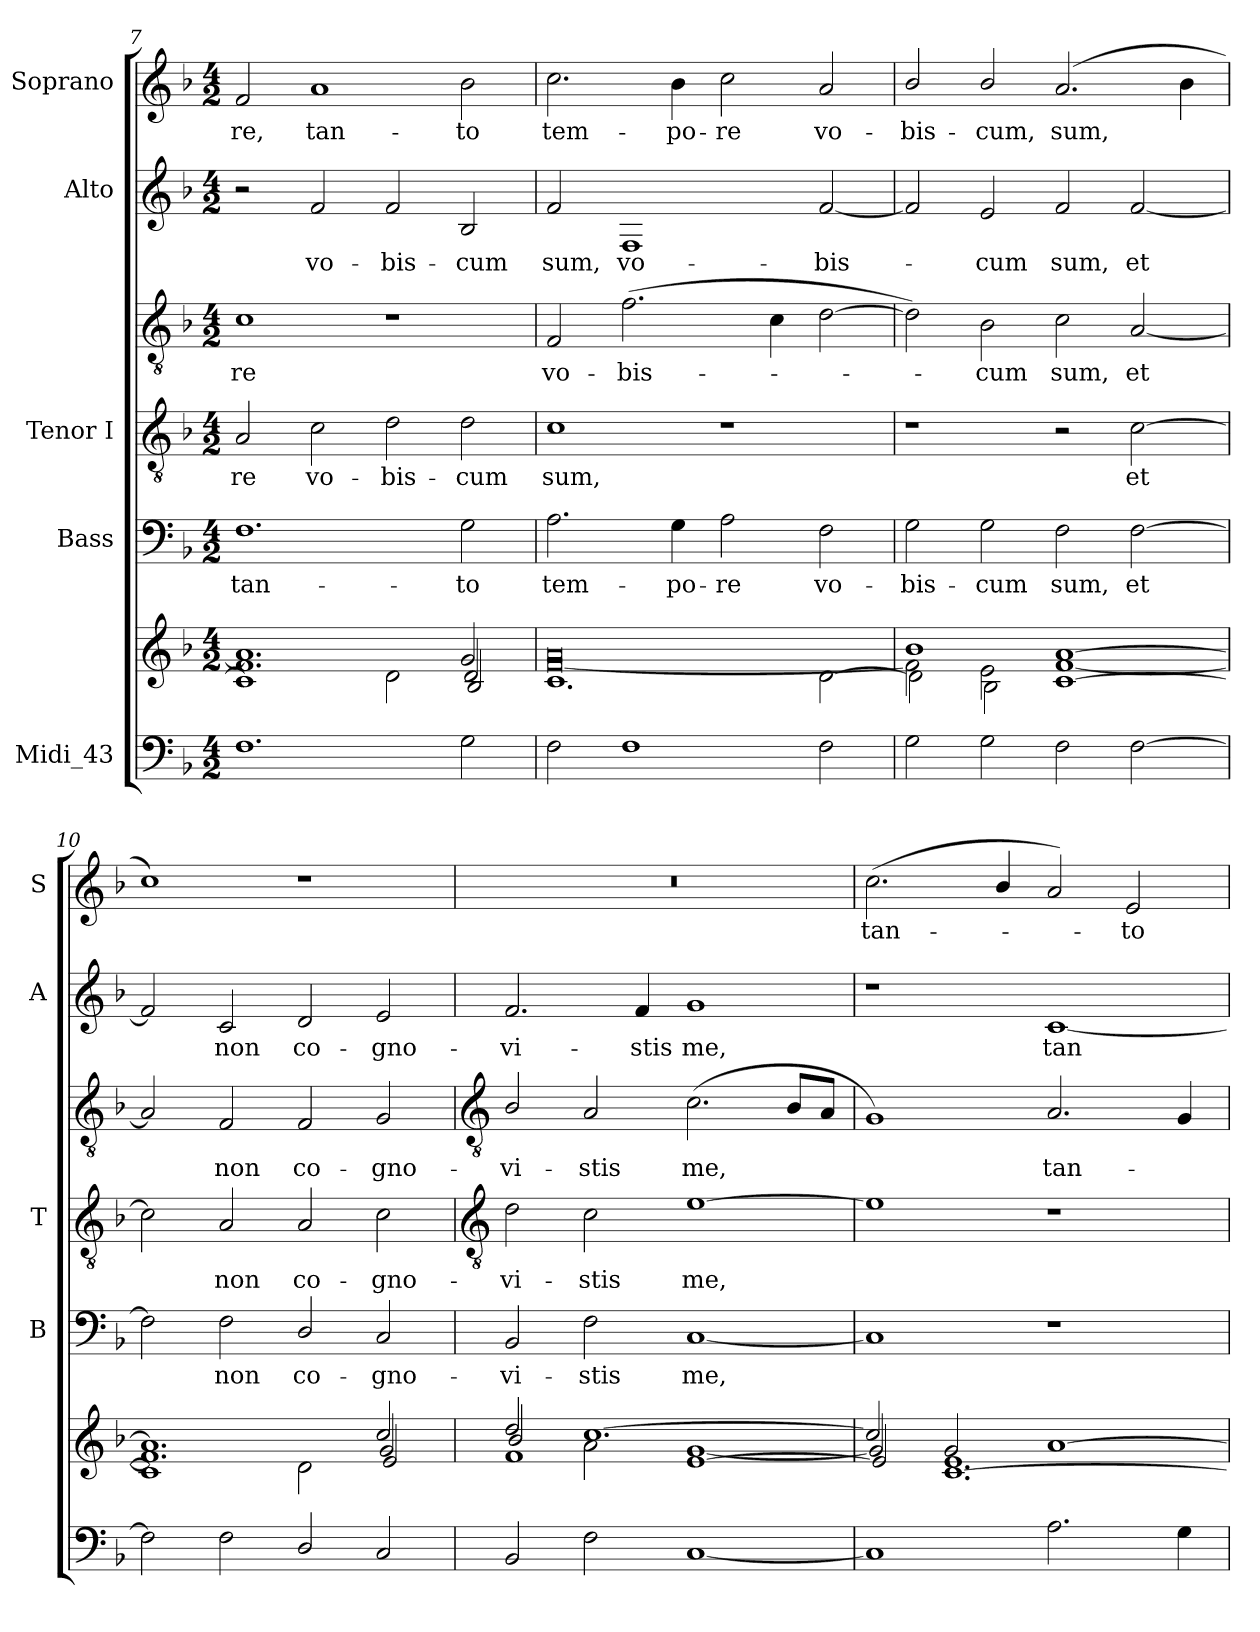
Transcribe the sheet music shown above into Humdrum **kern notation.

**kern	**kern	**kern	**text	**kern	**text	**kern	**text	**kern	**text	**kern	**text
*part5	*part5	*part4	*part4	*part3	*part3	*part3	*part3	*part2	*part2	*part1	*part1
*staff7	*staff6	*staff5	*staff5	*staff4	*staff4	*staff3	*staff3	*staff2	*staff2	*staff1	*staff1
*I"Midi_43	*	*I"Bass	*	*I"Tenor I	*	*	*	*I"Alto	*	*I"Soprano	*
*	*	*I'B	*	*I'T	*	*	*	*I'A	*	*I'S	*
*clefF4	*clefG2	*clefF4	*	*clefGv2	*	*clefGv2	*	*clefG2	*	*clefG2	*
*k[b-]	*k[b-]	*k[b-]	*	*k[b-]	*	*k[b-]	*	*k[b-]	*	*k[b-]	*
*F:	*F:	*F:	*	*F:	*	*F:	*	*F:	*	*F:	*
*M4/2	*M4/2	*M4/2	*	*M4/2	*	*M4/2	*	*M4/2	*	*M4/2	*
=7	=7	=7	=7	=7	=7	=7	=7	=7	=7	=7	=7
*	*^	*	*	*	*	*	*	*	*	*	*
*	*	*^	*	*	*	*	*	*	*	*	*	*
!	!	!	!	!	!LO:LY:b	!	!LO:LY:b	!	!LO:LY:b	!	!	!	!LO:LY:b
1.F	1.a/]	1.f\	1c\]	1.F	tan-	2A	re	1c	-re	2r	.	2f	-re,
!	!	!	!	!	!	!	!LO:LY:b	!	!	!	!LO:LY:b	!	!LO:LY:b
.	.	.	.	.	.	2c	vo-	.	.	2f	vo-	1a	tan-
!	!	!	!	!	!	!	!LO:LY:b	!	!	!	!LO:LY:b	!	!
.	.	.	2d\	.	.	2d	-bis-	1r	.	2f	-bis-	.	.
!	!	!	!	!	!LO:LY:b	!	!LO:LY:b	!	!	!	!LO:LY:b	!	!LO:LY:b
2G	2g/	2d/	2B-/	2G	-to	2d	-cum	.	.	2B-	-cum	2b-	-to
=8	=8	=8	=8	=8	=8	=8	=8	=8	=8	=8	=8	=8	=8
!	!	!	!	!	!LO:LY:b	!	!LO:LY:b	!	!LO:LY:b	!	!LO:LY:b	!	!LO:LY:b
2F	0a/	[0f\	1.c\	2.A	tem-	1c	sum,	2F	vo-	2f	sum,	2.cc	tem-
!	!	!	!	!	!	!	!	!	!LO:LY:b	!	!LO:LY:b	!	!
1F	.	.	.	.	.	.	.	(>2.f	-bis-	1F	vo-	.	.
!	!	!	!	!	!LO:LY:b	!	!	!	!	!	!	!	!LO:LY:b
.	.	.	.	4G	-po-	.	.	.	.	.	.	4b-	-po-
!	!	!	!	!	!LO:LY:b	!	!	!	!	!	!	!	!LO:LY:b
.	.	.	.	2A	-re	1r	.	.	.	.	.	2cc	-re
.	.	.	.	.	.	.	.	4c	.	.	.	.	.
!	!	!	!	!	!LO:LY:b	!	!	!	!	!	!LO:LY:b	!	!LO:LY:b
2F	.	.	[2d\	2F	vo-	.	.	[2d	.	[2f	-bis-	2a	vo-
=9	=9	=9	=9	=9	=9	=9	=9	=9	=9	=9	=9	=9	=9
!	!	!	!	!	!LO:LY:b	!	!	!	!	!	!	!	!LO:LY:b
2G	1b-/	2f\]	2d\]	2G	-bis-	1r	.	2d])	.	2f]	.	2b-/	-bis-
!	!	!	!	!	!LO:LY:b	!	!	!	!LO:LY:b	!	!LO:LY:b	!	!LO:LY:b
2G	.	2e\	2B-\	2G	-cum	.	.	2B-	cum	2e	cum	2b-/	-cum,
!	!	!	!	!	!LO:LY:b	!	!	!	!LO:LY:b	!	!LO:LY:b	!	!LO:LY:b
2F	[1a/	[1f\	[1c\	2F	sum,	2r	.	2c	sum,	2f	sum,	(>2.a	sum,
!	!	!	!	!	!LO:LY:b	!	!LO:LY:b	!	!LO:LY:b	!	!LO:LY:b	!	!
[2F	.	.	.	[2F	et	[2c	et	[2A	et	[2f	et	.	.
.	.	.	.	.	.	.	.	.	.	.	.	4b-	.
=10	=10	=10	=10	=10	=10	=10	=10	=10	=10	=10	=10	=10	=10
2F]	1.a/]	1.f\]	1c\]	2F]	.	2c]	.	2A]	.	2f]	.	1cc)	.
!	!	!	!	!	!LO:LY:b	!	!LO:LY:b	!	!LO:LY:b	!	!LO:LY:b	!	!
2F	.	.	.	2F	non	2A	-non	2F	non	2c	non	.	.
!	!	!	!	!	!LO:LY:b	!	!LO:LY:b	!	!LO:LY:b	!	!LO:LY:b	!	!
2D/	.	.	2d\	2D/	co-	2A	co-	2F	co-	2d	co-	1r	.
!	!	!	!	!	!LO:LY:b	!	!LO:LY:b	!	!LO:LY:b	!	!LO:LY:b	!	!
2C	2cc/	2g/	2e/	2C	-gno-	2c	-gno-	2G	-gno-	2e	-gno-	.	.
!!LO:LB:g=z
=11	=11	=11	=11	=11	=11	=11	=11	=11	=11	=11	=11	=11	=11
*	*	*	*	*	*	*clefGv2	*	*clefGv2	*	*	*	*	*
!	!	!	!	!	!LO:LY:b	!	!LO:LY:b	!	!LO:LY:b	!	!LO:LY:b	!	!
2BB-	2dd/	2b-/	1f\	2BB-	-vi-	2d	vi-	2B-/	-vi-	2.f	-vi-	0r	.
!	!	!	!	!	!LO:LY:b	!	!LO:LY:b	!	!LO:LY:b	!	!	!	!
2F	[1.cc/	2a\	.	2F	-stis	2c	-stis	2A	-stis	.	.	.	.
!	!	!	!	!	!	!	!	!	!	!	!LO:LY:b	!	!
.	.	.	.	.	.	.	.	.	.	4f	-stis	.	.
!	!	!	!	!	!LO:LY:b	!	!LO:LY:b	!	!LO:LY:b	!	!LO:LY:b	!	!
[1C	.	[1g\	[1e\	[1C	me,	[1e	me,	(<2.c	me,	1g	me,	.	.
.	.	.	.	.	.	.	.	8B-L	.	.	.	.	.
.	.	.	.	.	.	.	.	8AJ	.	.	.	.	.
=12	=12	=12	=12	=12	=12	=12	=12	=12	=12	=12	=12	=12	=12
!	!	!	!	!	!	!	!	!	!	!	!	!	!LO:LY:b
1C]	2cc/]	2g/]	2e/]	1C]	.	1e]	.	1G)	.	1r	.	(<2.cc	tan-
.	2g/	1.e\	[1.c\	.	.	.	.	.	.	.	.	.	.
.	.	.	.	.	.	.	.	.	.	.	.	4b-/	.
!	!	!	!	!	!	!	!	!	!LO:LY:b	!	!LO:LY:b	!	!
2.A	[1a/	.	.	1r	.	1r	.	2.A	tan-	[1c	tan-	2a)	.
!	!	!	!	!	!	!	!	!	!	!	!	!	!LO:LY:b
.	.	.	.	.	.	.	.	.	.	.	.	2e	to
4G	.	.	.	.	.	.	.	4G	.	.	.	.	.
*	*v	*v	*v	*	*	*	*	*	*	*	*	*	*
=	=	=	=	=	=	=	=	=	=	=	=
*-	*-	*-	*-	*-	*-	*-	*-	*-	*-	*-	*-
